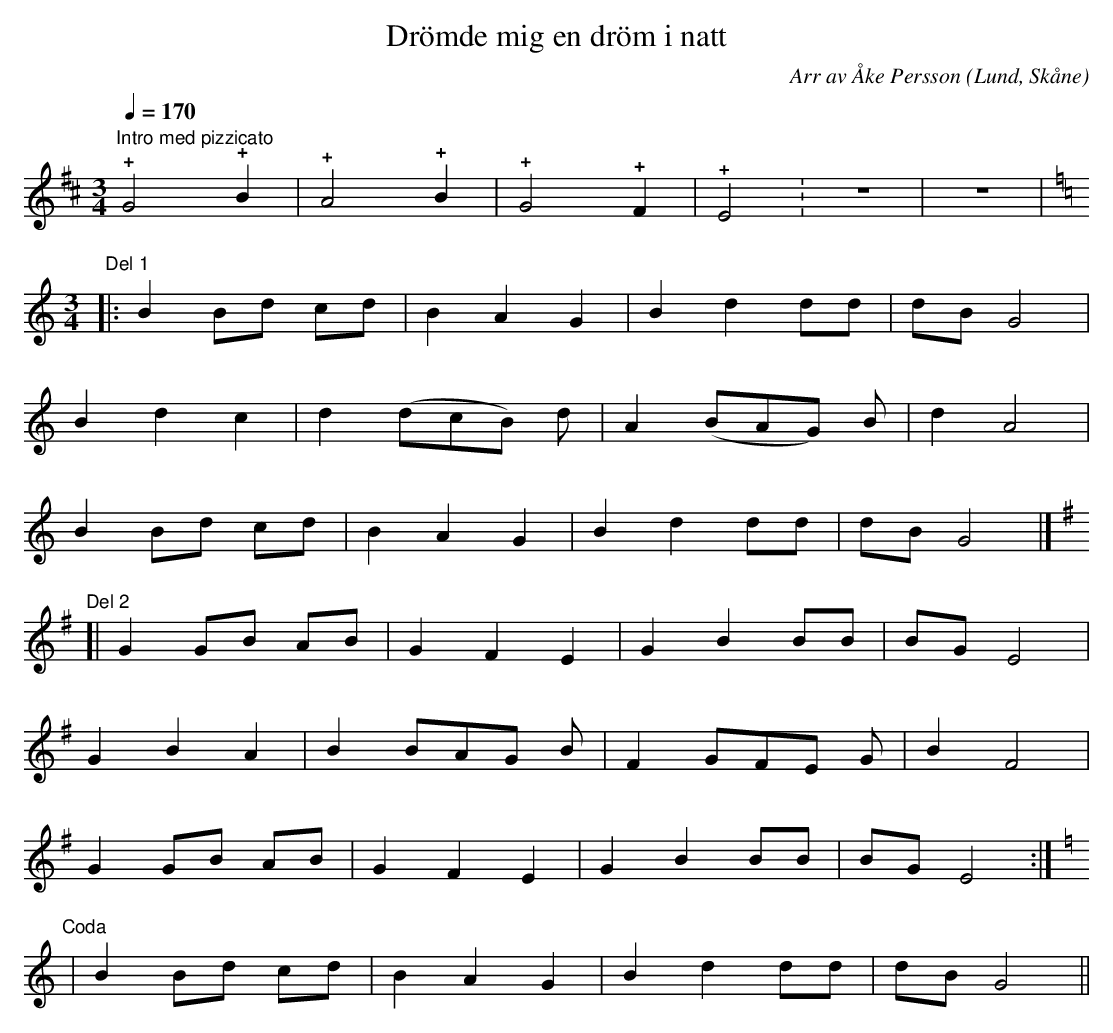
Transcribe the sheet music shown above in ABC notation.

X:1
T:Drömde mig en dröm i natt
O:Lund, Skåne
C:Arr av Åke Persson
M:3/4
L:1/4
Q:1/4=170
K:D
"Intro med pizzicato"!+!G2!+!B | !+!A2 !+!B | !+!G2 !+!F | !+!E2. | z3 | z3 |
L:1/8
K:C
[M:3/4]"Del 1"|: B2 Bd cd | B2 A2 G2 | B2 d2 dd | dB G4 |
B2 d2 c2 | d2 (dcB) d | A2 (BAG) B | d2 A4 |
B2 Bd cd | B2 A2 G2 | B2 d2 dd | dB G4 |]
[K:G]"Del 2"[| G2 GB AB | G2 F2 E2 | G2 B2 BB | BG E4 |
G2 B2 A2 | B2 BAG B | F2 GFE G | B2 F4 |
G2 GB AB | G2 F2 E2 | G2 B2 BB | BG E4 :|
[K:C]"Coda" | B2 Bd cd | B2 A2 G2 | B2 d2 dd | dB G4 ||
